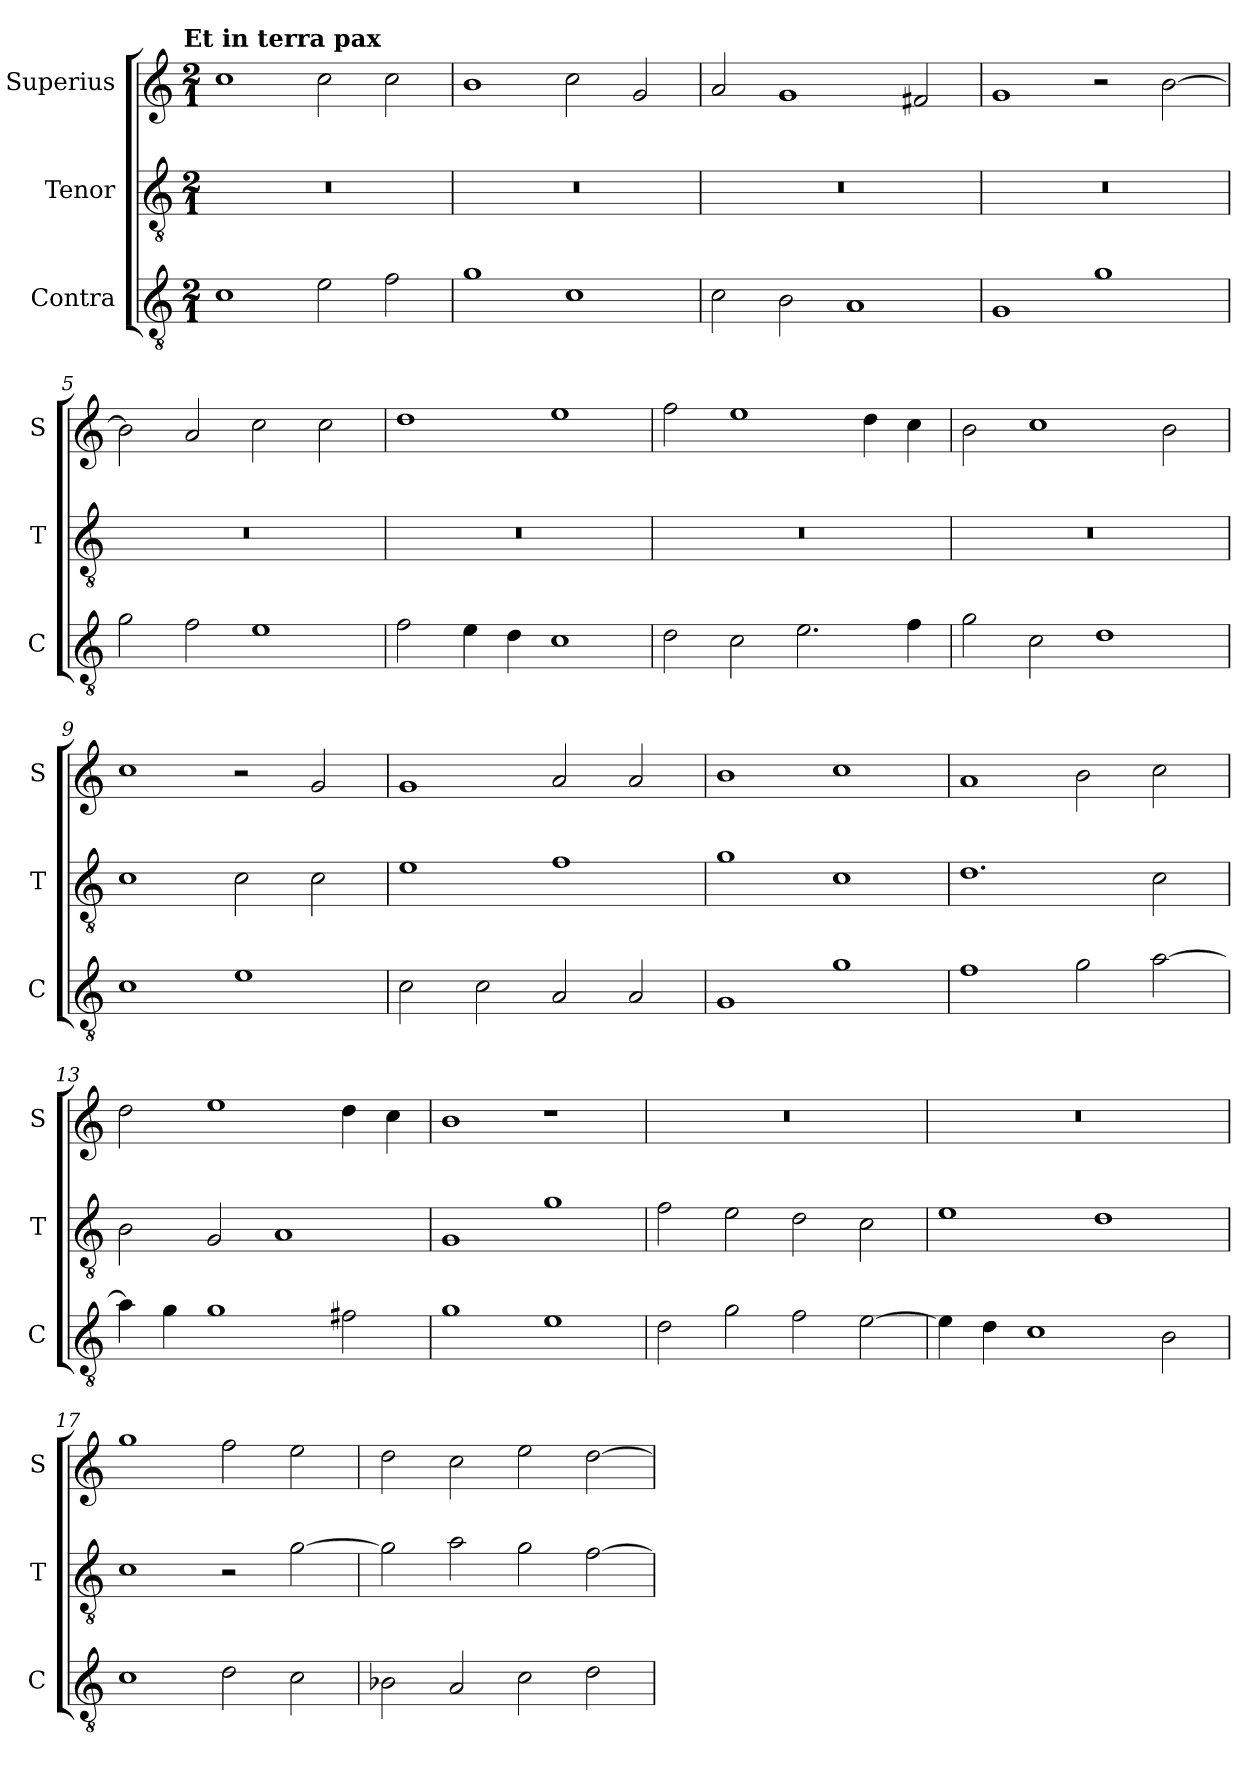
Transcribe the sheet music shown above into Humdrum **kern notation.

**kern	**kern	**kern
*part3	*part2	*part1
*staff3	*staff2	*staff1
*I"Contra	*I"Tenor	*I"Superius
*I'C	*I'T	*I'S
*clefGv2	*clefGv2	*clefG2
*k[]	*k[]	*k[]
!!LO:TX:omd:t=Et in terra pax
*M2/1	*M2/1	*M2/1
=1	=1	=1
1c	0r	1cc
2e\	.	2cc\
2f\	.	2cc\
=2	=2	=2
1g	0r	1b
1c	.	2cc\
.	.	2g/
=3	=3	=3
2c\	0r	2a/
2B\	.	1g
1A	.	.
.	.	2f#X/
=4	=4	=4
1G	0r	1g
1g	.	2r
.	.	[2b\
=5	=5	=5
2g\	0r	2b\]
2f\	.	2a/
1e	.	2cc\
.	.	2cc\
=6	=6	=6
2f\	0r	1dd
4e\	.	.
4d\	.	.
1c	.	1ee
=7	=7	=7
2d\	0r	2ff\
2c\	.	1ee
2.e\	.	.
.	.	4dd\
4f\	.	4cc\
=8	=8	=8
2g\	0r	2b\
2c\	.	1cc
1d	.	.
.	.	2b\
=9	=9	=9
1c	1c	1cc
1e	2c\	2r
.	2c\	2g/
=10	=10	=10
2c\	1e	1g
2c\	.	.
2A/	1f	2a/
2A/	.	2a/
=11	=11	=11
1G	1g	1b
1g	1c	1cc
=12	=12	=12
1f	1.d	1a
2g\	.	2b\
[2a\	2c\	2cc\
=13	=13	=13
4a\]	2B\	2dd\
4g\	.	.
1g	2G/	1ee
.	1A	.
2f#X\	.	4dd\
.	.	4cc\
=14	=14	=14
1g	1G	1b
1e	1g	1r
=15	=15	=15
2d\	2f\	0r
2g\	2e\	.
2f\	2d\	.
[2e\	2c\	.
=16	=16	=16
4e\]	1e	0r
4d\	.	.
1c	.	.
.	1d	.
2B\	.	.
=17	=17	=17
1c	1c	1gg
2d\	2r	2ff\
2c\	[2g\	2ee\
=18	=18	=18
2B-X\	2g\]	2dd\
2A/	2a\	2cc\
2c\	2g\	2ee\
2d\	[2f\	[2dd\
=	=	=
*-	*-	*-
